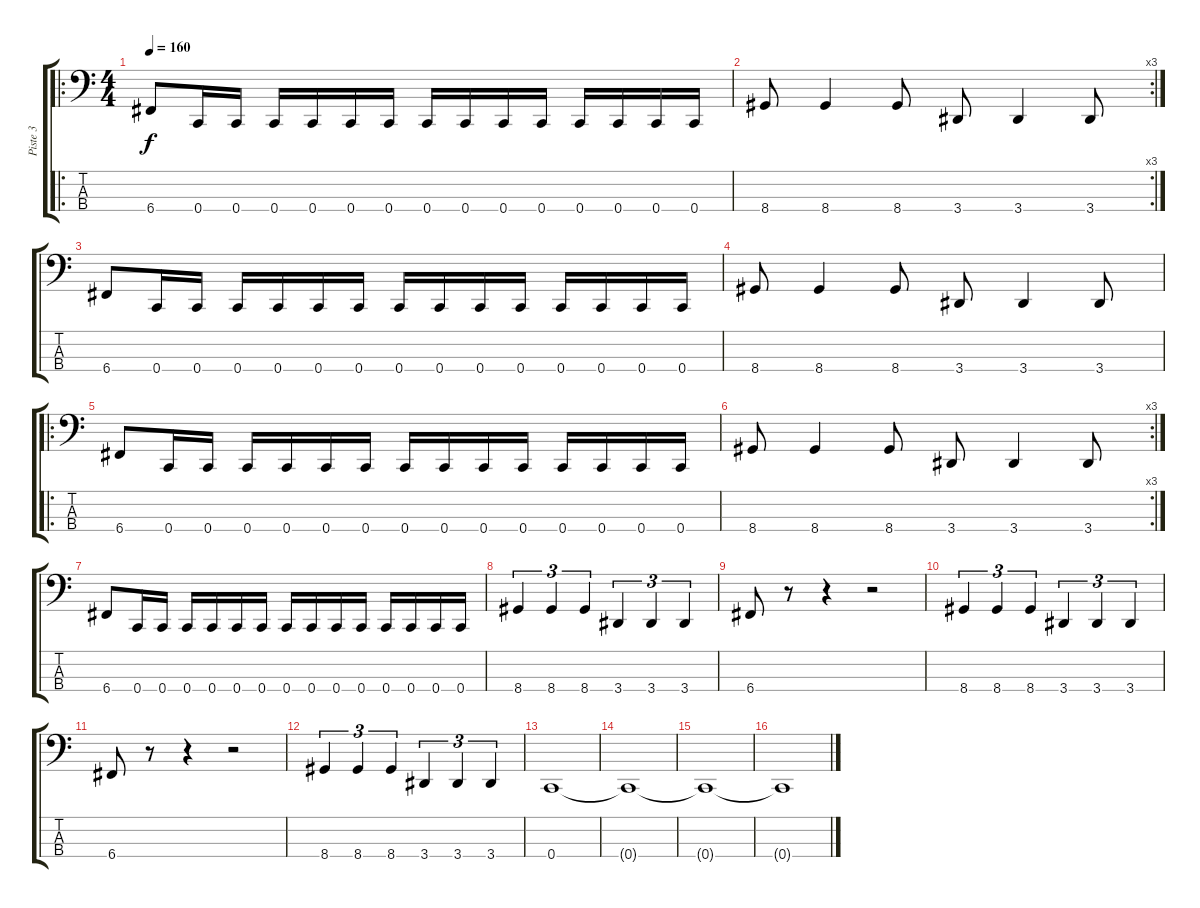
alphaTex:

\track ("Piste 3" "Piste 3") {instrument electricbasspick}
\staff {score tabs}
\tuning (F2 C2 G1 C1) {hide}
\ro
\ts (4 4)
\tempo 160
\clef f4
\ks c
6.4.8{dy f} 0.4.16 0.4.16 0.4.16 0.4.16 0.4.16 0.4.16 0.4.16 0.4.16 0.4.16 0.4.16 0.4.16 0.4.16 0.4.16 0.4.16 |
\rc 3
8.4.8 8.4.4 8.4.8 3.4.8 3.4.4 3.4.8 |
6.4.8 0.4.16 0.4.16 0.4.16 0.4.16 0.4.16 0.4.16 0.4.16 0.4.16 0.4.16 0.4.16 0.4.16 0.4.16 0.4.16 0.4.16 |
8.4.8 8.4.4 8.4.8 3.4.8 3.4.4 3.4.8 |
\ro
6.4.8 0.4.16 0.4.16 0.4.16 0.4.16 0.4.16 0.4.16 0.4.16 0.4.16 0.4.16 0.4.16 0.4.16 0.4.16 0.4.16 0.4.16 |
\rc 3
8.4.8 8.4.4 8.4.8 3.4.8 3.4.4 3.4.8 |
6.4.8 0.4.16 0.4.16 0.4.16 0.4.16 0.4.16 0.4.16 0.4.16 0.4.16 0.4.16 0.4.16 0.4.16 0.4.16 0.4.16 0.4.16 |
8.4.4{tu (3 2)} 8.4.4{tu (3 2)} 8.4.4{tu (3 2)} 3.4.4{tu (3 2)} 3.4.4{tu (3 2)} 3.4.4{tu (3 2)} |
6.4.8 r.8 r.4 r.2 |
8.4.4{tu (3 2)} 8.4.4{tu (3 2)} 8.4.4{tu (3 2)} 3.4.4{tu (3 2)} 3.4.4{tu (3 2)} 3.4.4{tu (3 2)} |
6.4.8 r.8 r.4 r.2 |
8.4.4{tu (3 2)} 8.4.4{tu (3 2)} 8.4.4{tu (3 2)} 3.4.4{tu (3 2)} 3.4.4{tu (3 2)} 3.4.4{tu (3 2)} |
0.4.1 |
0.4{t}.1 |
0.4{t}.1 |
0.4{t}.1
